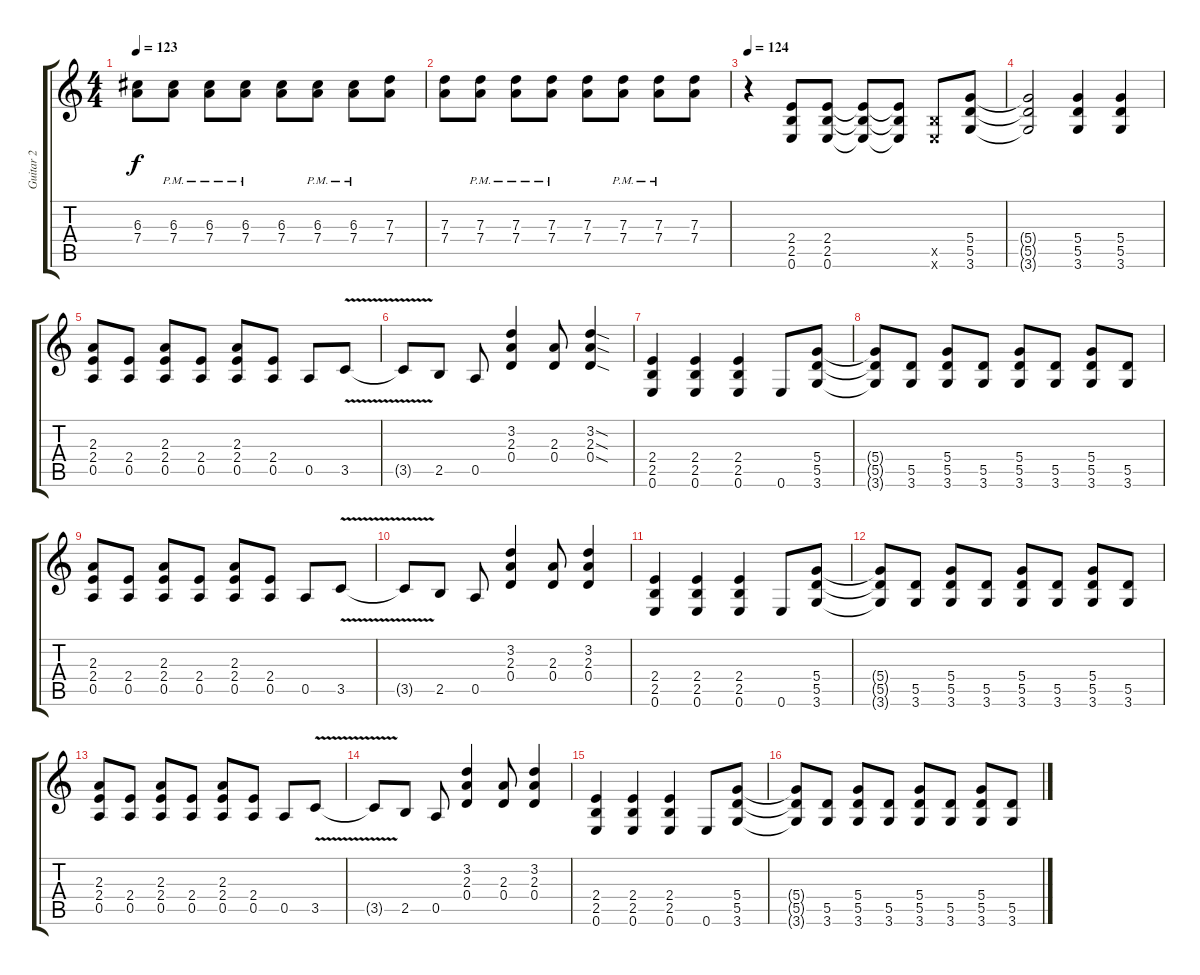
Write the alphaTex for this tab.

\track ("Guitar 2" "Guitar 2") {instrument distortionguitar}
\staff {score tabs}
\tuning (E4 B3 G3 D3 A2 E2) {hide}
\ts (4 4)
\tempo 123
\clef g2
\ks c
(6.3 7.4).8{dy f} (6.3{pm} 7.4{pm}).8 (6.3{pm} 7.4{pm}).8 (6.3{pm} 7.4{pm}).8 (6.3 7.4).8 (6.3{pm} 7.4{pm}).8 (6.3{pm} 7.4{pm}).8 (7.3 7.4).8 |
(7.3 7.4).8 (7.3{pm} 7.4{pm}).8 (7.3{pm} 7.4{pm}).8 (7.3{pm} 7.4{pm}).8 (7.3 7.4).8 (7.3{pm} 7.4{pm}).8 (7.3{pm} 7.4{pm}).8 (7.3 7.4).8 |
\tempo 124
r.4{volume 13} (2.4 2.5 0.6).8 (2.4 2.5 0.6).8 (2.4{t} 2.5{t} 0.6{t}).8 (2.4{t} 2.5{t} 0.6{t}).8 (2.5{x} 0.6{x}).8 (5.4 5.5 3.6).8 |
(5.4{t} 5.5{t} 3.6{t}).2 (5.4 5.5 3.6).4 (5.4 5.5 3.6).4 |
(2.3 2.4 0.5).8 (2.4 0.5).8 (2.3 2.4 0.5).8 (2.4 0.5).8 (2.3 2.4 0.5).8 (2.4 0.5).8 0.5.8 3.5{v}.8 |
3.5{t}.8 2.5.8 0.5.8 (3.2 2.3 0.4).4 (2.3 0.4).8 (3.2{sod} 2.3{sod} 0.4{sod}).4 |
(2.4 2.5 0.6).4 (2.4 2.5 0.6).4 (2.4 2.5 0.6).4 0.6.8 (5.4 5.5 3.6).8 |
(5.4{t} 5.5{t} 3.6{t}).8 (5.5 3.6).8 (5.4 5.5 3.6).8 (5.5 3.6).8 (5.4 5.5 3.6).8 (5.5 3.6).8 (5.4 5.5 3.6).8 (5.5 3.6).8 |
(2.3 2.4 0.5).8 (2.4 0.5).8 (2.3 2.4 0.5).8 (2.4 0.5).8 (2.3 2.4 0.5).8 (2.4 0.5).8 0.5.8 3.5{v}.8 |
3.5{t}.8 2.5.8 0.5.8 (3.2 2.3 0.4).4 (2.3 0.4).8 (3.2 2.3 0.4).4 |
(2.4 2.5 0.6).4 (2.4 2.5 0.6).4 (2.4 2.5 0.6).4 0.6.8 (5.4 5.5 3.6).8 |
(5.4{t} 5.5{t} 3.6{t}).8 (5.5 3.6).8 (5.4 5.5 3.6).8 (5.5 3.6).8 (5.4 5.5 3.6).8 (5.5 3.6).8 (5.4 5.5 3.6).8 (5.5 3.6).8 |
(2.3 2.4 0.5).8 (2.4 0.5).8 (2.3 2.4 0.5).8 (2.4 0.5).8 (2.3 2.4 0.5).8 (2.4 0.5).8 0.5.8 3.5{v}.8 |
3.5{t}.8 2.5.8 0.5.8 (3.2 2.3 0.4).4 (2.3 0.4).8 (3.2 2.3 0.4).4 |
(2.4 2.5 0.6).4 (2.4 2.5 0.6).4 (2.4 2.5 0.6).4 0.6.8 (5.4 5.5 3.6).8 |
(5.4{t} 5.5{t} 3.6{t}).8 (5.5 3.6).8 (5.4 5.5 3.6).8 (5.5 3.6).8 (5.4 5.5 3.6).8 (5.5 3.6).8 (5.4 5.5 3.6).8 (5.5 3.6).8
